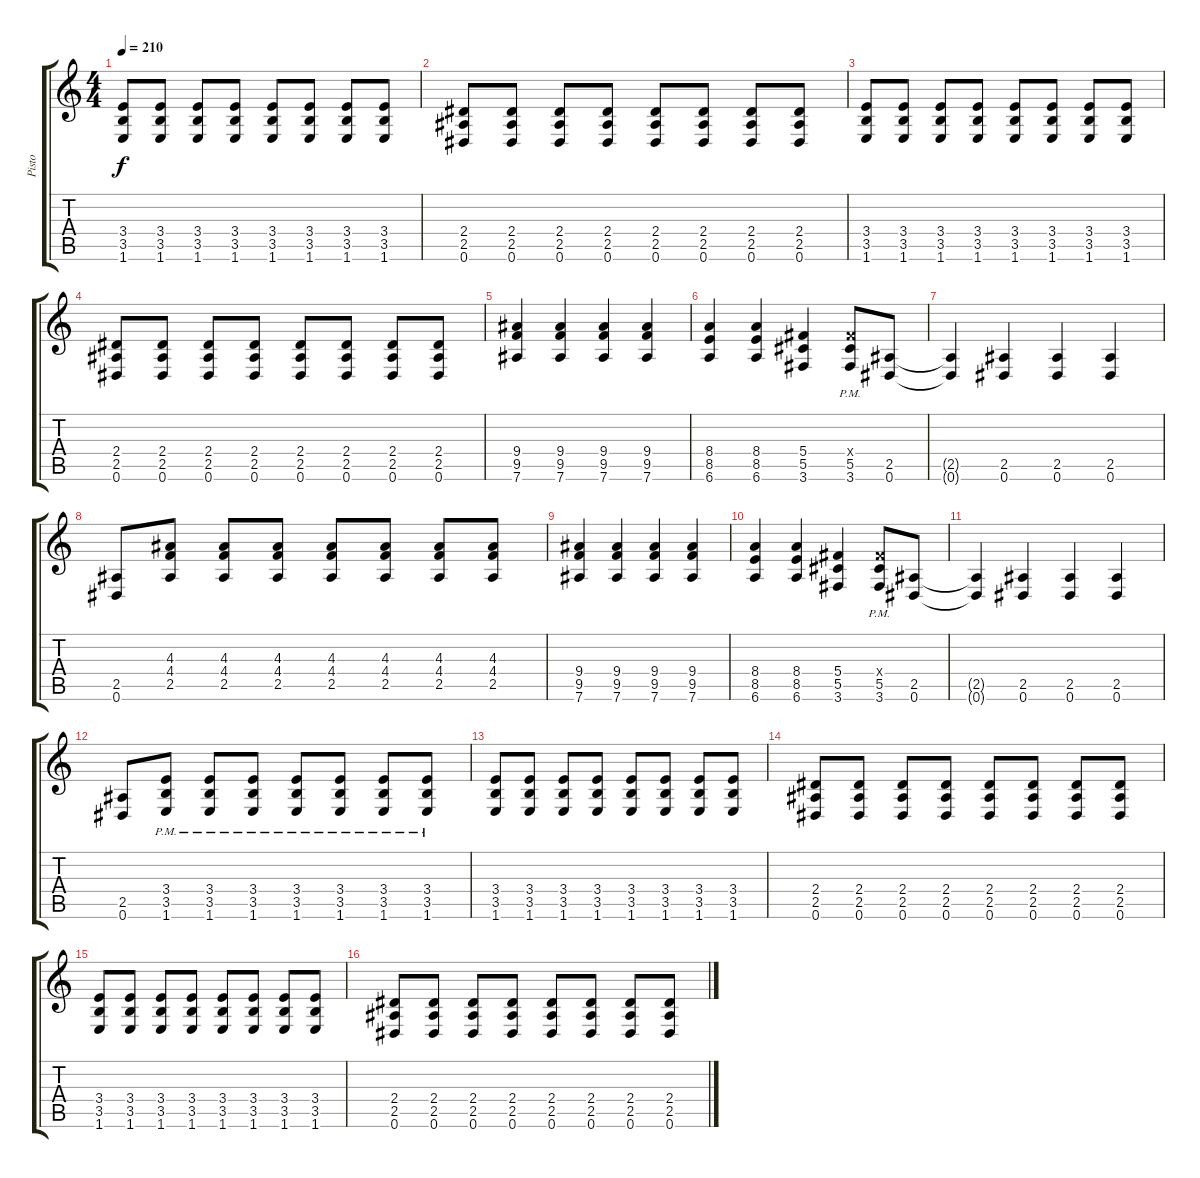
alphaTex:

\track ("Pisto" "Pisto") {instrument distortionguitar}
\staff {score tabs}
\tuning (Db4 Bb3 Gb3 Db3 Ab2 Eb2) {hide}
\ts (4 4)
\tempo 210
\clef g2
\ks c
(3.4 3.5 1.6).8{dy f} (3.4 3.5 1.6).8 (3.4 3.5 1.6).8 (3.4 3.5 1.6).8 (3.4 3.5 1.6).8 (3.4 3.5 1.6).8 (3.4 3.5 1.6).8 (3.4 3.5 1.6).8 |
(2.4 2.5 0.6).8 (2.4 2.5 0.6).8 (2.4 2.5 0.6).8 (2.4 2.5 0.6).8 (2.4 2.5 0.6).8 (2.4 2.5 0.6).8 (2.4 2.5 0.6).8 (2.4 2.5 0.6).8 |
(3.4 3.5 1.6).8 (3.4 3.5 1.6).8 (3.4 3.5 1.6).8 (3.4 3.5 1.6).8 (3.4 3.5 1.6).8 (3.4 3.5 1.6).8 (3.4 3.5 1.6).8 (3.4 3.5 1.6).8 |
(2.4 2.5 0.6).8 (2.4 2.5 0.6).8 (2.4 2.5 0.6).8 (2.4 2.5 0.6).8 (2.4 2.5 0.6).8 (2.4 2.5 0.6).8 (2.4 2.5 0.6).8 (2.4 2.5 0.6).8 |
(9.4 9.5 7.6).4 (9.4 9.5 7.6).4 (9.4 9.5 7.6).4 (9.4 9.5 7.6).4 |
(8.4 8.5 6.6).4 (8.4 8.5 6.6).4 (5.4 5.5 3.6).4 (5.4{pm x} 5.5{pm} 3.6{pm}).8 (2.5 0.6).8 |
(2.5{t} 0.6{t}).4 (2.5 0.6).4 (2.5 0.6).4 (2.5 0.6).4 |
(2.5 0.6).8 (4.3 4.4 2.5).8 (4.3 4.4 2.5).8 (4.3 4.4 2.5).8 (4.3 4.4 2.5).8 (4.3 4.4 2.5).8 (4.3 4.4 2.5).8 (4.3 4.4 2.5).8 |
(9.4 9.5 7.6).4 (9.4 9.5 7.6).4 (9.4 9.5 7.6).4 (9.4 9.5 7.6).4 |
(8.4 8.5 6.6).4 (8.4 8.5 6.6).4 (5.4 5.5 3.6).4 (5.4{pm x} 5.5{pm} 3.6{pm}).8 (2.5 0.6).8 |
(2.5{t} 0.6{t}).4 (2.5 0.6).4 (2.5 0.6).4 (2.5 0.6).4 |
(2.5 0.6).8 (3.4{pm} 3.5{pm} 1.6{pm}).8 (3.4{pm} 3.5{pm} 1.6{pm}).8 (3.4{pm} 3.5{pm} 1.6{pm}).8 (3.4{pm} 3.5{pm} 1.6{pm}).8 (3.4{pm} 3.5{pm} 1.6{pm}).8 (3.4{pm} 3.5{pm} 1.6{pm}).8 (3.4{pm} 3.5{pm} 1.6{pm}).8 |
(3.4 3.5 1.6).8 (3.4 3.5 1.6).8 (3.4 3.5 1.6).8 (3.4 3.5 1.6).8 (3.4 3.5 1.6).8 (3.4 3.5 1.6).8 (3.4 3.5 1.6).8 (3.4 3.5 1.6).8 |
(2.4 2.5 0.6).8 (2.4 2.5 0.6).8 (2.4 2.5 0.6).8 (2.4 2.5 0.6).8 (2.4 2.5 0.6).8 (2.4 2.5 0.6).8 (2.4 2.5 0.6).8 (2.4 2.5 0.6).8 |
(3.4 3.5 1.6).8 (3.4 3.5 1.6).8 (3.4 3.5 1.6).8 (3.4 3.5 1.6).8 (3.4 3.5 1.6).8 (3.4 3.5 1.6).8 (3.4 3.5 1.6).8 (3.4 3.5 1.6).8 |
(2.4 2.5 0.6).8 (2.4 2.5 0.6).8 (2.4 2.5 0.6).8 (2.4 2.5 0.6).8 (2.4 2.5 0.6).8 (2.4 2.5 0.6).8 (2.4 2.5 0.6).8 (2.4 2.5 0.6).8
